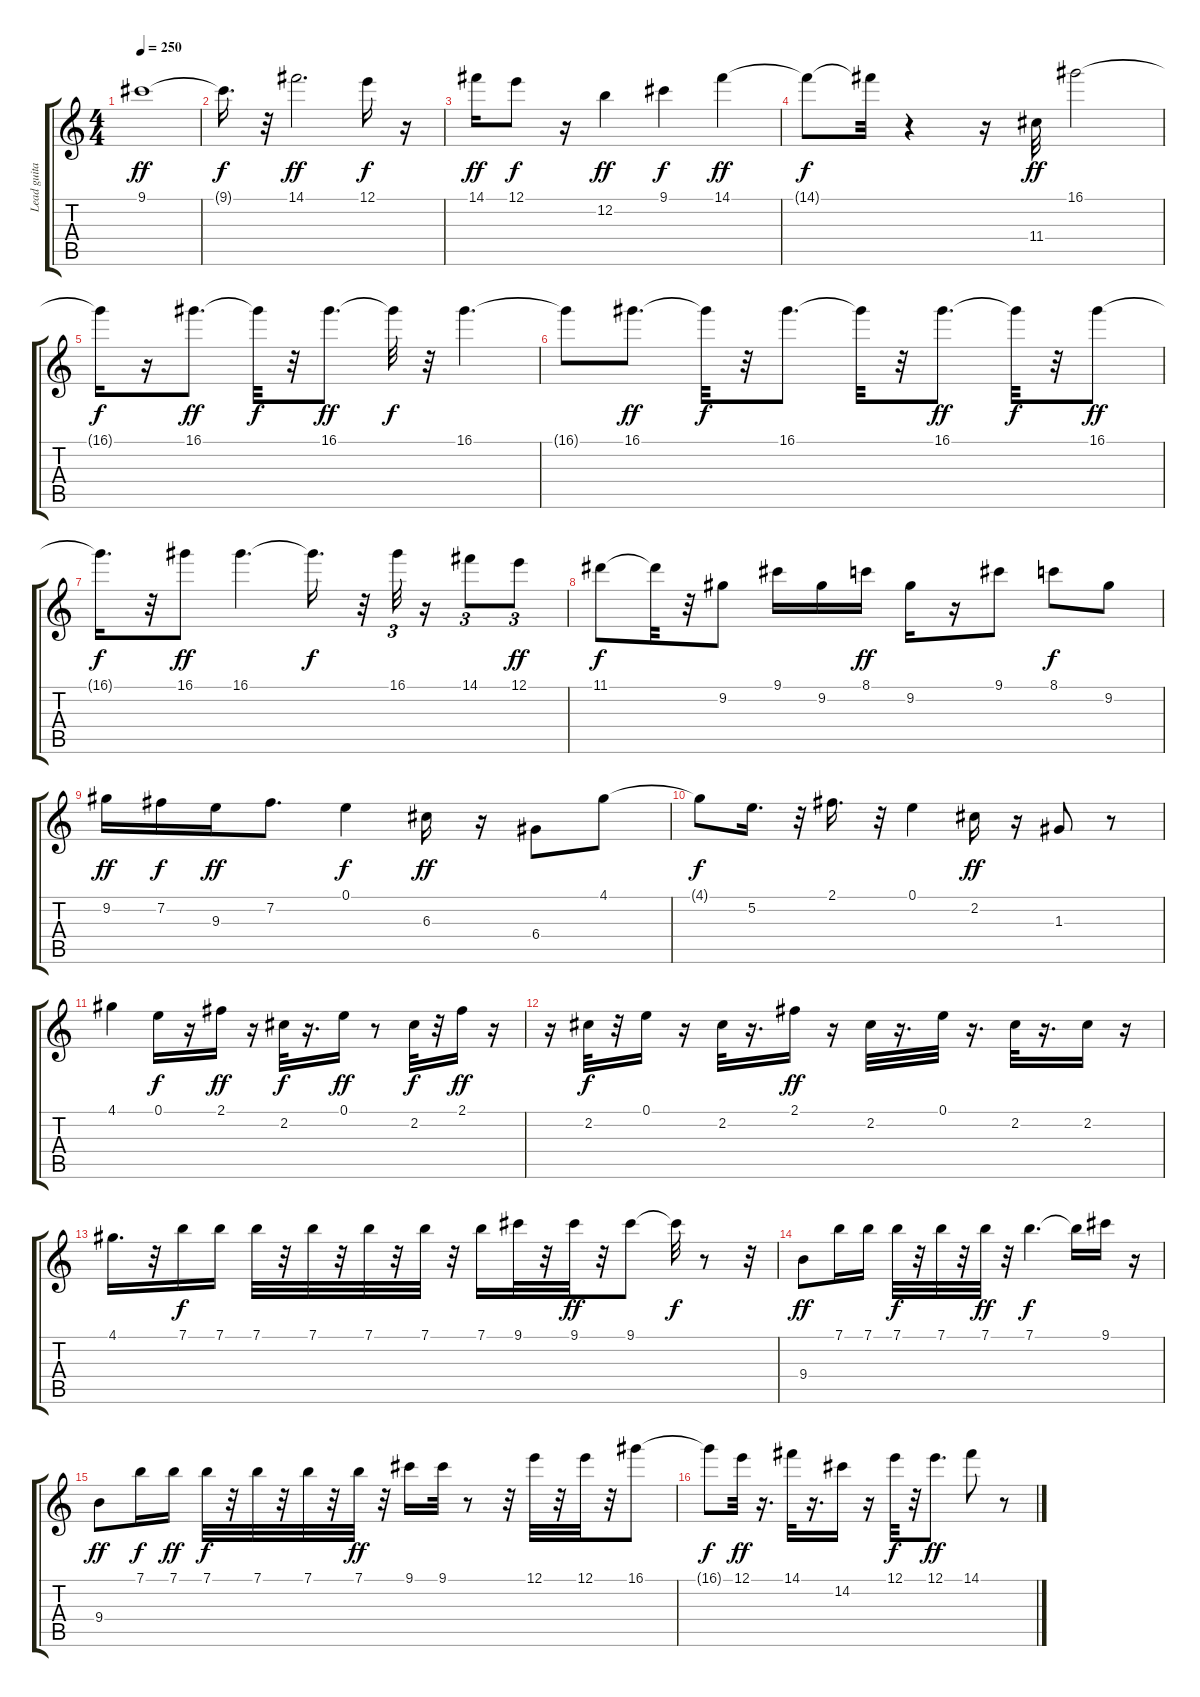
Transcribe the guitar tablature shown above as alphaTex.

\track ("Lead guitar" "Lead guita") {instrument overdrivenguitar}
\staff {score tabs}
\tuning (E4 B3 G3 D3 A2 E2) {hide}
\ts (4 4)
\tempo 250
\clef g2
\ks c
9.1.1{dy ff} |
9.1{t}.16{d dy f} r.32 14.1.2{d dy ff} 12.1.16{dy f} r.16 |
14.1.16{dy ff} 12.1.8{dy f} r.16 12.2.4{dy ff} 9.1.4{dy f} 14.1.4{dy ff} |
14.1{t}.8{dy f} 14.1{t}.32 r.4 r.16 11.4.32{dy ff} 16.1.2 |
16.1{t}.16{dy f} r.16 16.1.8{d dy ff} 16.1{t}.32{dy f} r.32 16.1.8{d dy ff} 16.1{t}.32{dy f} r.32 16.1.4{d} |
16.1{t}.8 16.1.8{d dy ff} 16.1{t}.32{dy f} r.32 16.1.8{d} 16.1{t}.32 r.32 16.1.8{d dy ff} 16.1{t}.32{dy f} r.32 16.1.8{dy ff} |
16.1{t}.16{d dy f} r.32 16.1.8{dy ff} 16.1.4{d} 16.1{t}.16{d dy f} r.32 16.1.32{tu (3 2)} r.16 14.1.8{tu (3 2)} 12.1.8{tu (3 2) dy ff} |
11.1.8{dy f} 11.1{t}.32 r.32 9.2.8 9.1.16 9.2.16 8.1.16{dy ff} 9.2.16 r.16 9.1.8 8.1.8{dy f} 9.2.8 |
9.2.16{dy ff} 7.2.16{dy f} 9.3.16{dy ff} 7.2.8{d} 0.1.4{dy f} 6.3.16{dy ff} r.16 6.4.8 4.1.8 |
4.1{t}.8{dy f} 5.2.16{d} r.32 2.1.16{d} r.32 0.1.4 2.2.16{dy ff} r.16 1.3.8 r.8 |
4.1.4 0.1.16{dy f} r.16 2.1.16{dy ff} r.16 2.2.32{dy f} r.16{d} 0.1.16{dy ff} r.8 2.2.32{dy f} r.32 2.1.16{dy ff} r.16 |
r.16 2.2.32{dy f} r.32 0.1.16 r.16 2.2.32 r.16{d} 2.1.16{dy ff} r.16 2.2.32 r.16{d} 0.1.32 r.16{d} 2.2.32 r.16{d} 2.2.16 r.16 |
4.1.16{d} r.32 7.1.16{dy f} 7.1.16 7.1.32 r.32 7.1.32 r.32 7.1.32 r.32 7.1.32 r.32 7.1.16 9.1.32 r.32 9.1.32{dy ff} r.32 9.1.8 9.1{t}.32{dy f} r.8 r.32 |
9.4.8{dy ff} 7.1.16 7.1.16 7.1.32{dy f} r.32 7.1.32 r.32 7.1.32{dy ff} r.32 7.1.4{d dy f} 7.1{t}.16 9.1.16 r.16 |
9.4.8{dy ff} 7.1.16{dy f} 7.1.16{dy ff} 7.1.32{dy f} r.32 7.1.32 r.32 7.1.32 r.32 7.1.32{dy ff} r.32 9.1.16 9.1.32 r.8 r.32 12.1.32 r.32 12.1.32 r.32 16.1.8 |
16.1{t}.8{dy f} 12.1.32{dy ff} r.16{d} 14.1.32 r.16{d} 14.2.16 r.16 12.1.32{dy f} r.32 12.1.8{d dy ff} 14.1.8 r.8
